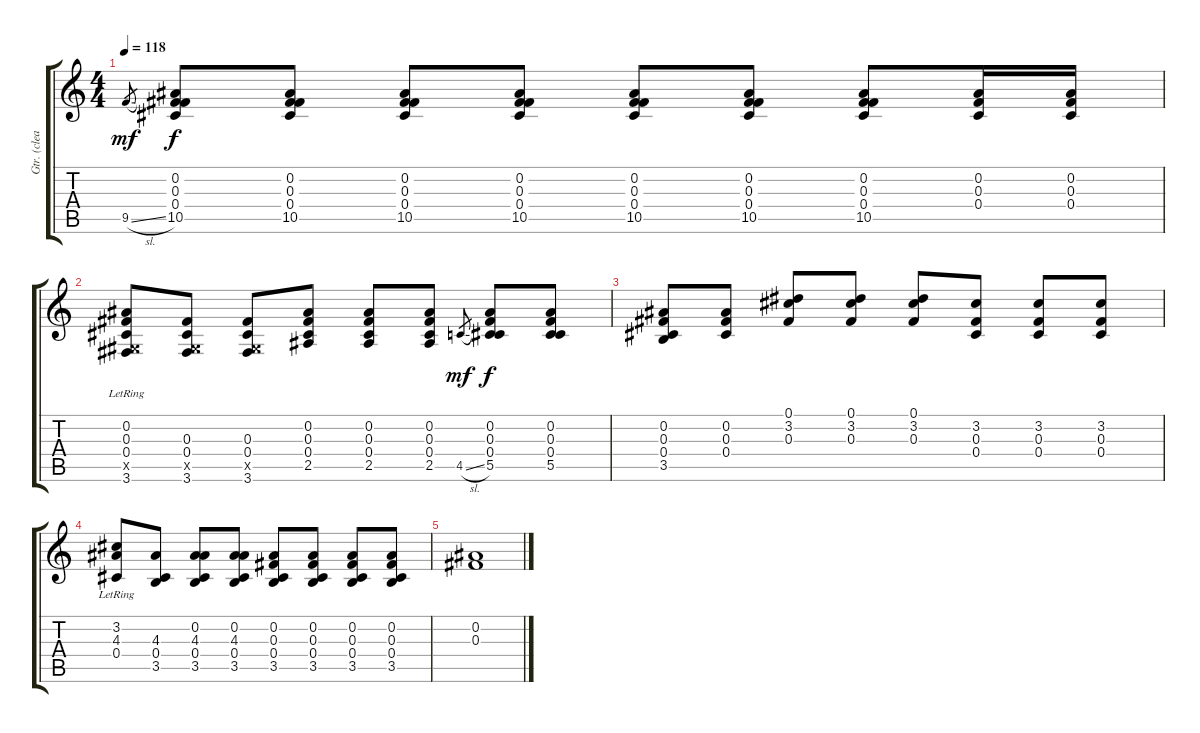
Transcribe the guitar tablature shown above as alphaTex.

\track ("Gtr. (clean)" "Gtr. (clea") {instrument electricguitarclean}
\staff {score tabs}
\tuning (Eb4 Bb3 Gb3 Db3 Ab2 Eb2) {hide}
\ts (4 4)
\tempo 118
\clef g2
\ks c
9.5{sl}.8{gr dy mf} (0.2 0.3 0.4 10.5).8{dy f} (0.2 0.3 0.4 10.5).8 (0.2 0.3 0.4 10.5).8 (0.2 0.3 0.4 10.5).8 (0.2 0.3 0.4 10.5).8 (0.2 0.3 0.4 10.5).8 (0.2 0.3 0.4 10.5).8 (0.2 0.3 0.4).16 (0.2 0.3 0.4).16 |
(0.2{lr} 0.3 0.4 0.5{x} 3.6).8 (0.3 0.4 0.5{x} 3.6).8 (0.3 0.4 0.5{x} 3.6).8 (0.2 0.3 0.4 2.5).8 (0.2 0.3 0.4 2.5).8 (0.2 0.3 0.4 2.5).8 4.5{sl}.8{gr dy mf} (0.2 0.3 0.4 5.5).8{dy f} (0.2 0.3 0.4 5.5).8 |
(0.2 0.3 0.4 3.5).8 (0.2 0.3 0.4).8 (0.1 3.2 0.3).8 (0.1 3.2 0.3).8 (0.1 3.2 0.3).8 (3.2 0.3 0.4).8 (3.2 0.3 0.4).8 (3.2 0.3 0.4).8 |
(3.2{lr} 4.3 0.4).8 (4.3 0.4 3.5).8 (0.2 4.3 0.4 3.5).8 (0.2 4.3 0.4 3.5).8 (0.2 0.3 0.4 3.5).8 (0.2 0.3 0.4 3.5).8 (0.2 0.3 0.4 3.5).8 (0.2 0.3 0.4 3.5).8 |
(0.2 0.3).1
